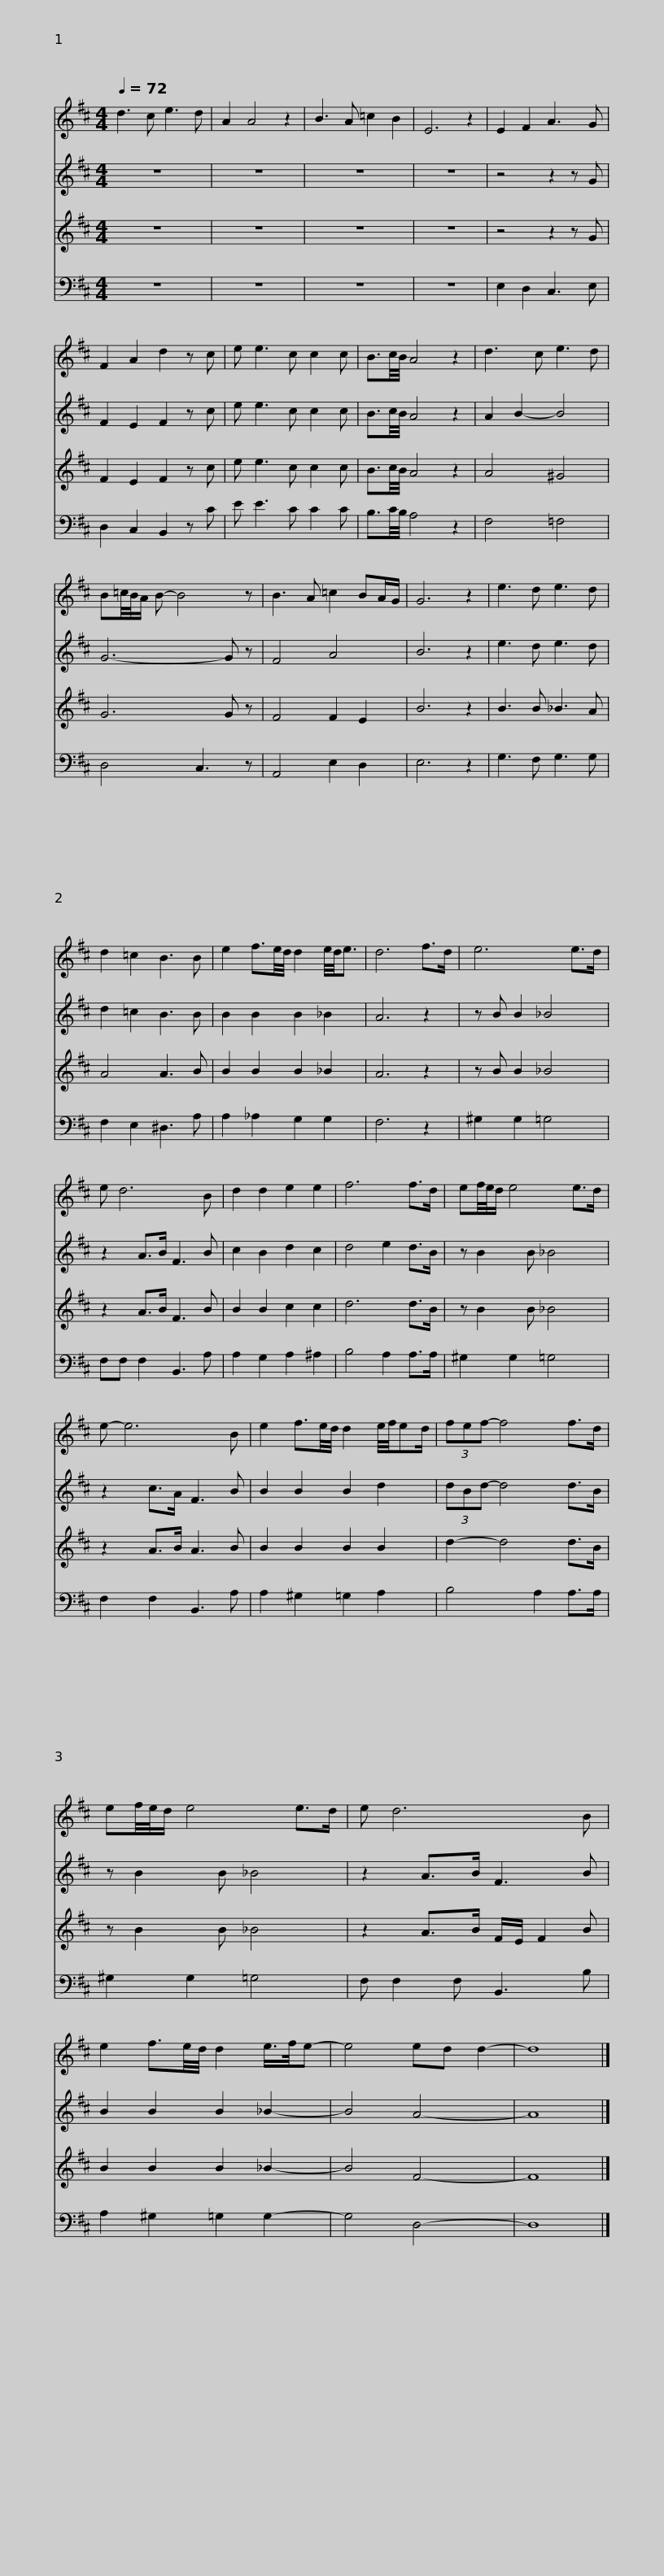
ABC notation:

X:1
%%score 1 2 3 4
L:1/8
Q:1/4=72
M:4/4
I:linebreak $
K:D
V:1 treble
V:2 treble
V:3 treble
V:4 bass
V:1
 d3 c e3 d | A2 A4 z2 | B3 A =c2 B2 | E6 z2 | E2 F2 A3 G | %5
 F2 A2 d2 z c | e e3 c c2 c |$ B3/2c/4B/4 A4 z2 | d3 c e3 d | B=c/4B/4A/ B- B4 z | %10
 B3 A =c2 BA/G/ | G6 z2 | e3 d e3 d |$ d2 =c2 B3 B | e2 f3/2e/4d/4 d2 e/4d/4e3/2 | %15
 d6 f>d | e6 e>d | e d6 B | d2 d2 e2 e2 |$ f6 f>d | %20
 ef/4e/4d/ e4 e>d | e- e6 B | e2 f3/2e/4d/4 d2 e/4f/4ed/ | (3fef- f4 f>d |$ ef/4e/4d/ e4 e>d | %25
 e d6 B | e2 f3/2e/4d/4 d2 e/>f/e- | e4 ed d2- | d8 |] %29
V:2
 z8 | z8 | z8 | z8 | z4 z2 z G | %5
 F2 E2 F2 z c | e e3 c c2 c |$ B3/2c/4B/4 A4 z2 | A2 B2- B4 | G6- G z | %10
 F4 A4 | B6 z2 | e3 d e3 d |$ d2 =c2 B3 B | B2 B2 B2 _B2 | %15
 A6 z2 | z B B2 _B4 | z2 A>B F3 B | c2 B2 d2 c2 |$ d4 e2 d>B | %20
 z B2 B _B4 | z2 c>A F3 B | B2 B2 B2 d2 | (3dBd- d4 d>B |$ z B2 B _B4 | %25
 z2 A>B F3 B | B2 B2 B2 _B2- | B4 A4- | A8 |] %29
V:3
 z8 | z8 | z8 | z8 | z4 z2 z G | %5
 F2 E2 F2 z c | e e3 c c2 c |$ B3/2c/4B/4 A4 z2 | A4 ^G4 | G6 G z | %10
 F4 F2 E2 | B6 z2 | B3 B _B3 A |$ A4 A3 B | B2 B2 B2 _B2 | %15
 A6 z2 | z B B2 _B4 | z2 A>B F3 B | B2 B2 c2 c2 |$ d6 d>B | %20
 z B2 B _B4 | z2 A>B A3 B | B2 B2 B2 B2 | d2- d4 d>B |$ z B2 B _B4 | %25
 z2 A>B F/E/ F2 B | B2 B2 B2 _B2- | B4 F4- | F8 |] %29
V:4
 z8 | z8 | z8 | z8 | E,2 D,2 C,3 E, | %5
 D,2 C,2 B,,2 z C | E E3 C C2 C |$ B,3/2C/4B,/4 A,4 z2 | F,4 =F,4 | D,4 C,3 z | %10
 A,,4 E,2 D,2 | E,6 z2 | G,3 F, G,3 G, |$ F,2 E,2 ^D,3 A, | A,2 _A,2 G,2 G,2 | %15
 F,6 z2 | ^G,2 G,2 =G,4 | F,F, F,2 B,,3 A, | A,2 G,2 A,2 ^A,2 |$ B,4 A,2 A,>A, | %20
 ^G,2 G,2 =G,4 | F,2 F,2 B,,3 A, | A,2 ^G,2 =G,2 A,2 | B,4 A,2 A,>A, |$ ^G,2 G,2 =G,4 | %25
 F, F,2 F, B,,3 B, | A,2 ^G,2 =G,2 G,2- | G,4 D,4- | D,8 |] %29
